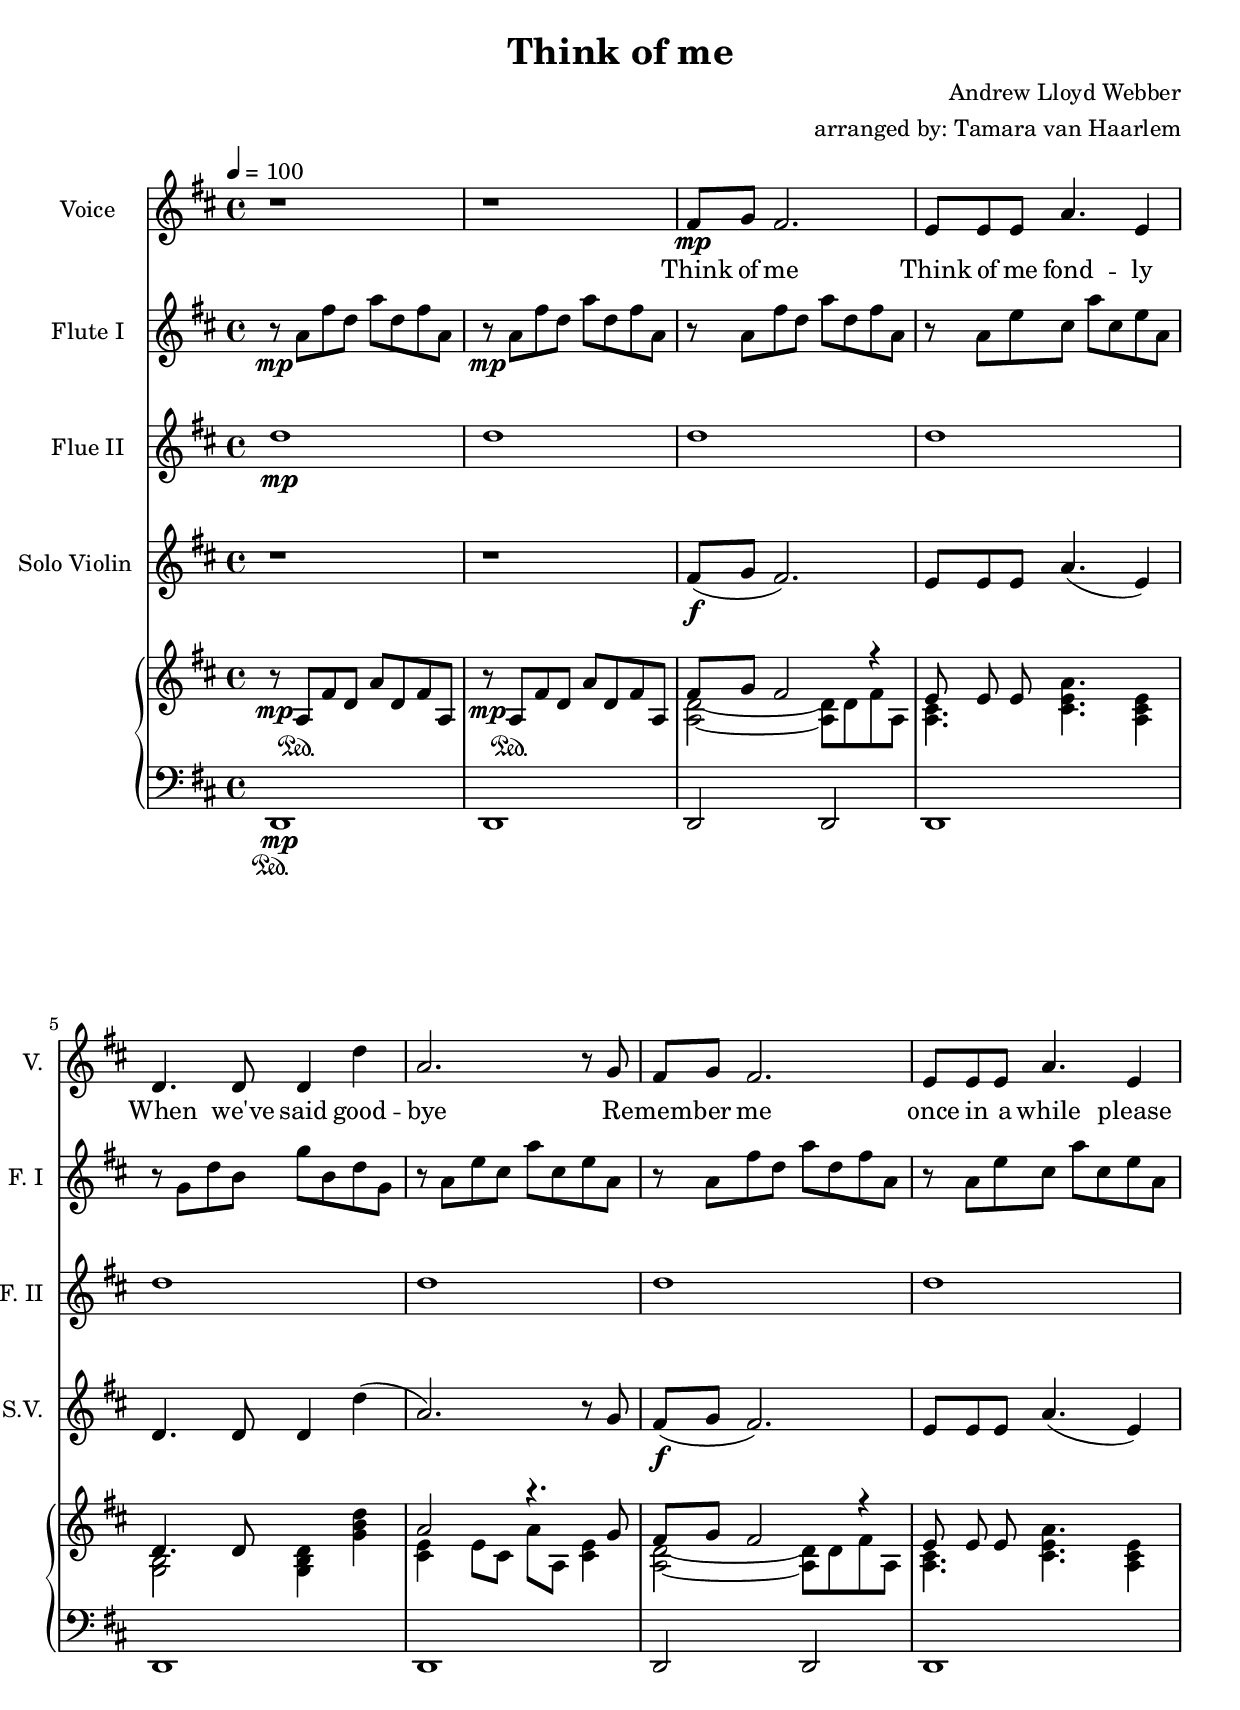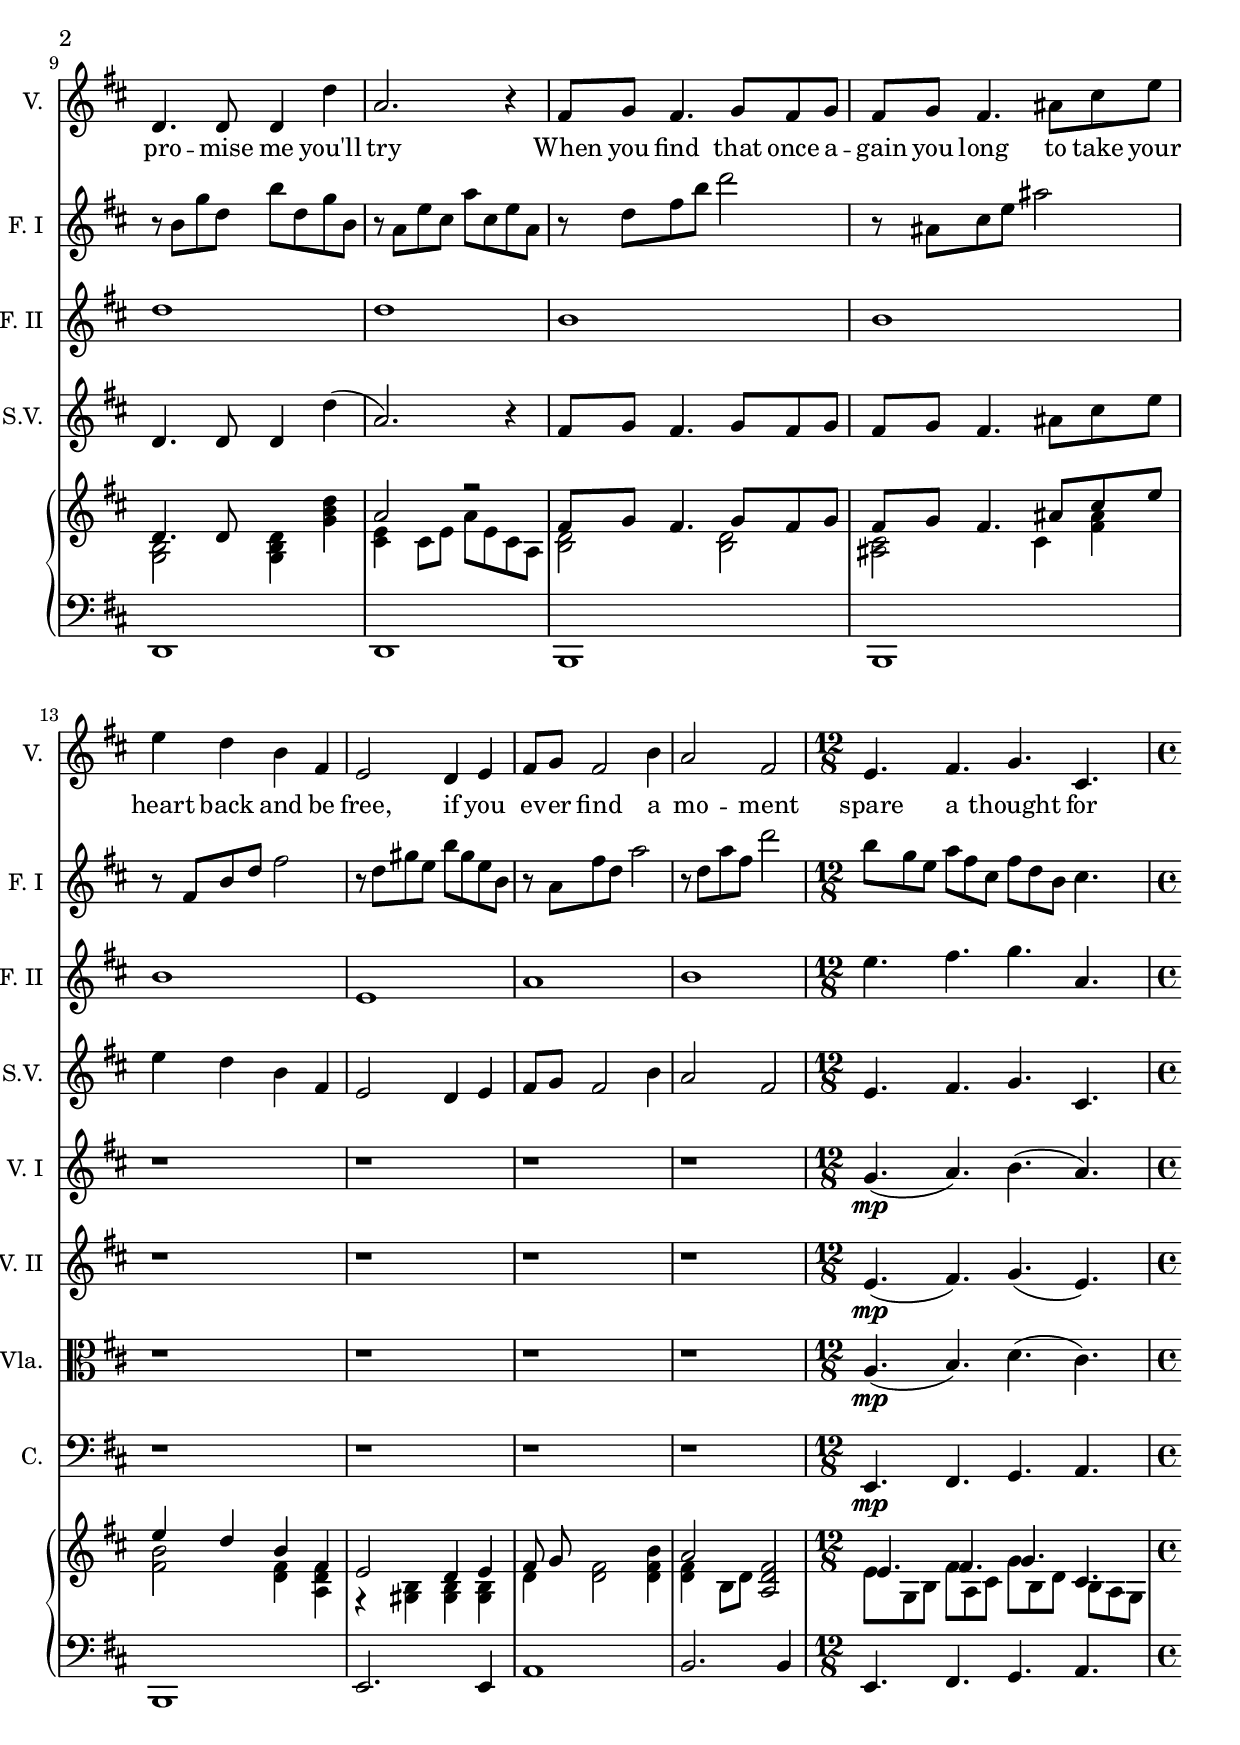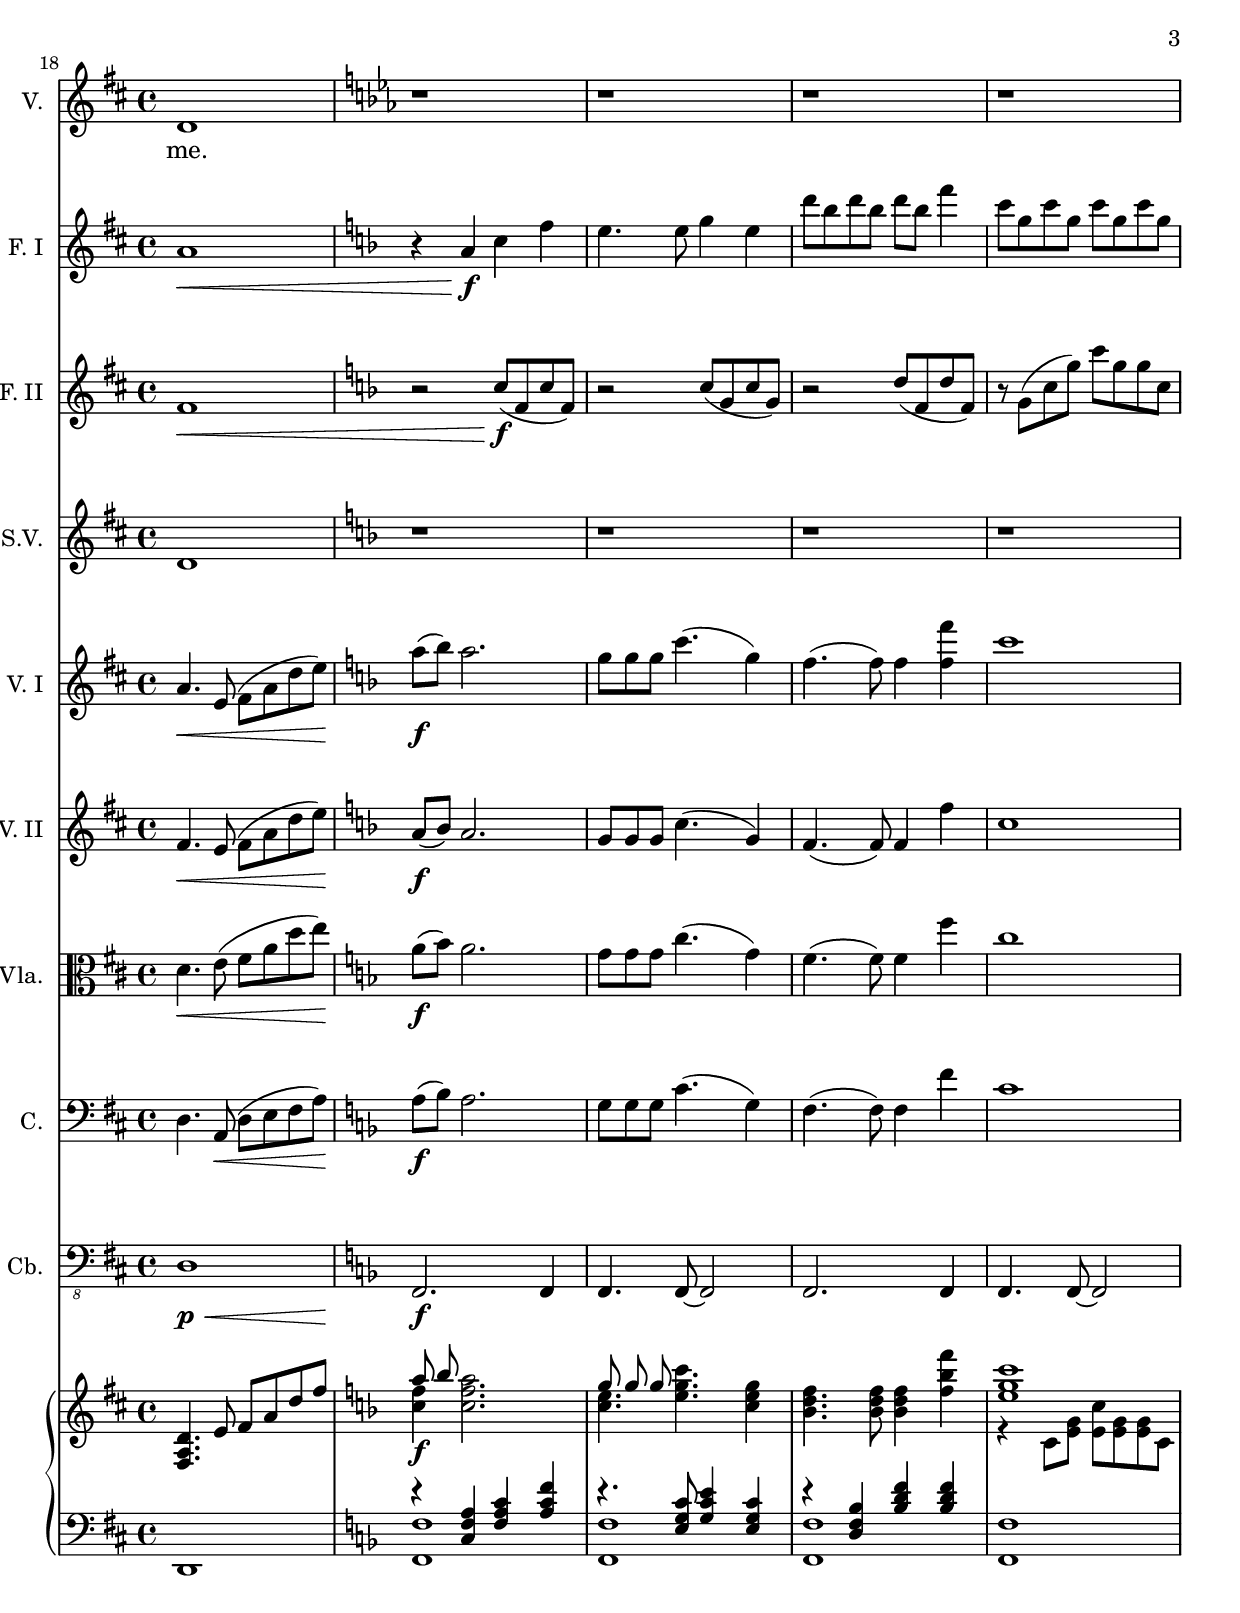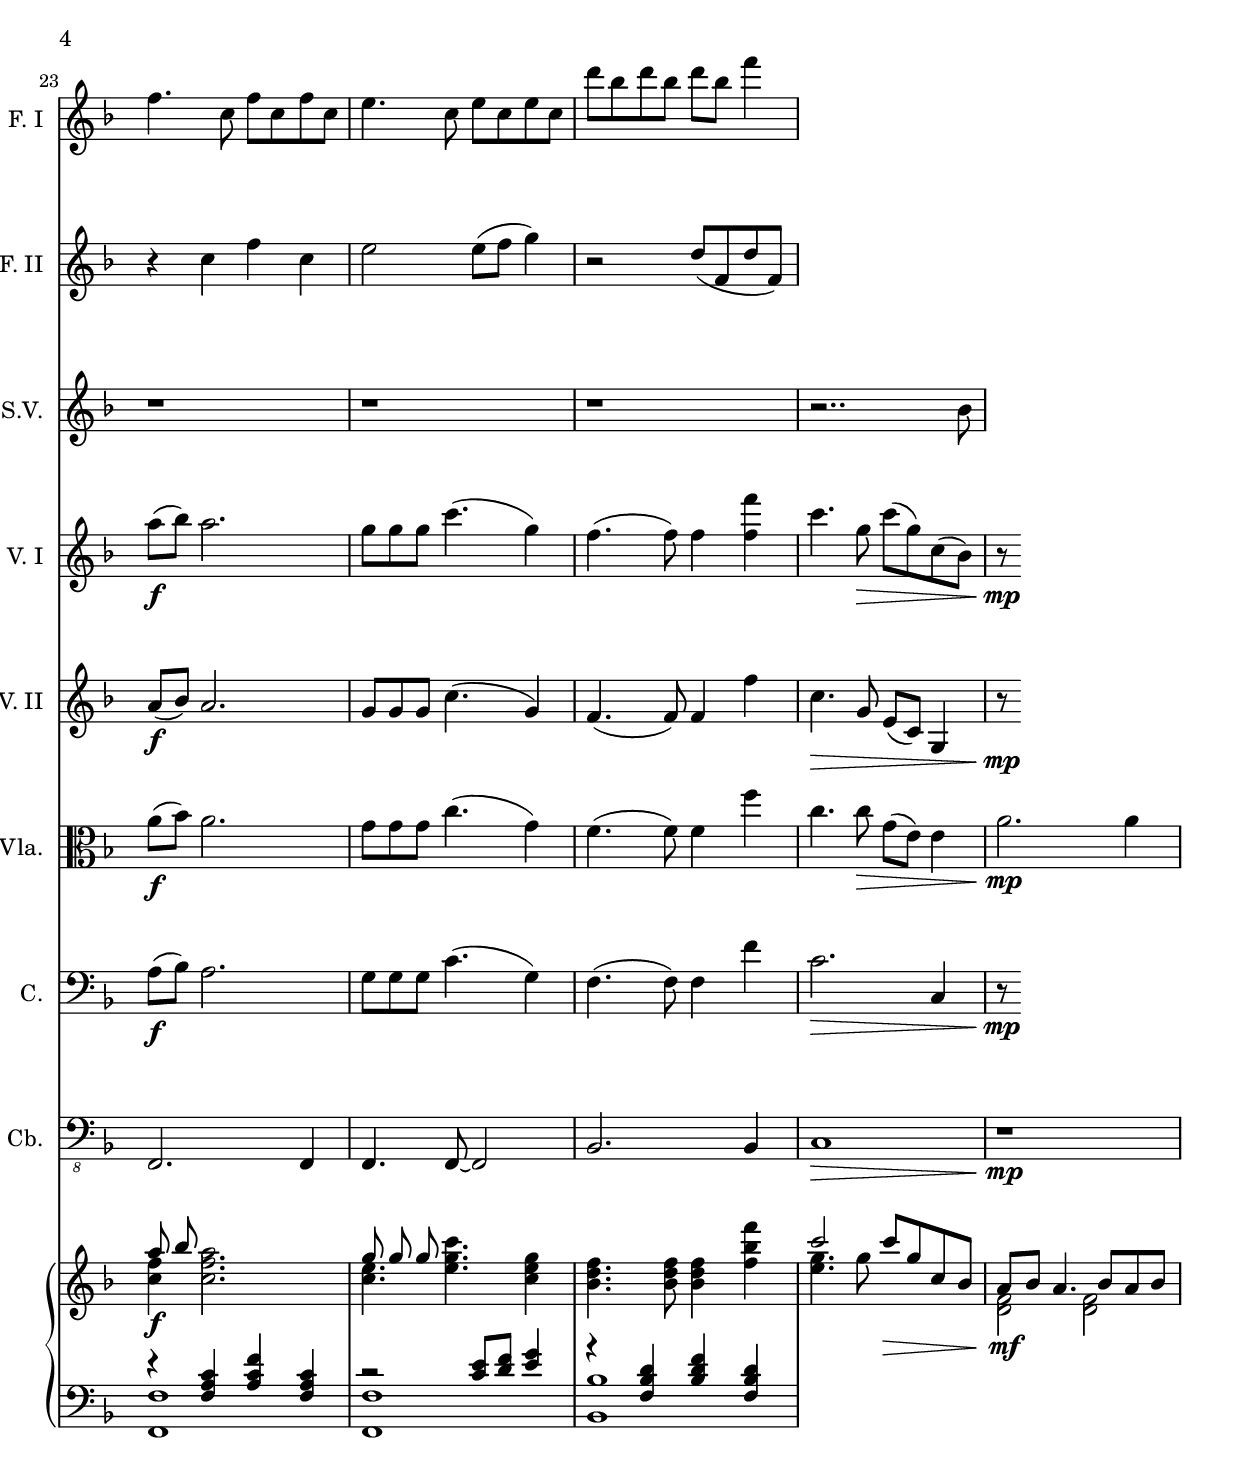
\include "articulate.ly"
\version "2.18.2"

\header {
  title = "Think of me"
  composer = "Andrew Lloyd Webber"
  arranger = "arranged by: Tamara van Haarlem"
}


voiceStaff= \relative c' { \tempo 4=100 \time 4/4 \key d \major
  %1 Think of me, think of me fondly, when we've said good-
  r1 |
  r |
  fis8\mp g fis2. |
  e8 e e a4. e4 |
  d4. d8 d4 d' |

  %6 bye. remember me once in a while please promise me you'll try
  a2. r8 g8 |
  fis g fis2. |
  e8 e e a4. e4 |
  d4. d8 d4 d' |
  a2. r4 |

  %11 when you find that once again you long to take your heart back and be free
  fis8 g fis4. g8 fis g |
  fis g fis4. ais8 cis e |
  e4 d b fis |
  e2

  %14 if you ever find a moment, spare a thought for me
  d4 e |
  fis8 g fis2 b4 |
  a2 fis |
  \time 12/8
  e4. fis g cis, |
  \time 4/4
  d1 |

  %19
  \key es \major
  \repeat unfold 7 r1 |

}

fthemea = \relative c'' {
  r8 a fis' d a' d, fis a, |
}

fthemeb = \relative c'' {
  r8 a e' cis a' cis, e a, |
}

fthemec = \relative c'' {
  r8 g d' b g' b, d g, |
}

fthemed = \relative c'' {
  r8 b g' d b' d, g b, |
}

fluteone = \relative c'' {
  \key d \major \tempo 4=100
  %1
  \repeat unfold 2 { r8\mp a fis' d a' d, fis a, | }
  \fthemea
  \fthemeb
  \fthemec
  \fthemeb

  %7
  \fthemea
  \fthemeb
  \fthemed
  \fthemeb

  %11
  r8 d fis b d2 |
  r8 ais, cis e ais2 |
  r8 fis, b d fis2 |
  r8 d gis e b' gis e b |
  r a fis' d a'2 |
  r8 d, a' fis d'2 |
  \time 12/8
  b8 g e a fis cis fis d b cis4. |
  \time 4/4
  a1\< |

  %19
  \key f \major
  r4 a\f c f |
  e4. e8 g4 e |
  d'8 bes d bes d bes f'4 |
  c8 g c g c g c g |

  %23
  f4. c8 f c f c |
  e4. c8 e c e c |
  d'8 bes d bes d bes f'4 |

  %26


}

flutetwo = \relative c'' {
  \key d \major
  %1
  d1\mp | d | d | d | d |

  %6
  d | d | d | d | d |
  
  %11
  b | b | b | e, | a |

  %16
  b |
  \time 12/8
  e4. fis g a, |
  \time 4/4
  fis1\< |

  %19
  \key f \major
  r2 c'8\f( f, c' f,) |
  r2 c'8( g c g) |
  r2 d'8( f, d' f,) |
  r8 g( c g') c g g c, |

  %23
  r4 c f c |
  e2 e8( f g4) |
  r2 d8( f, d' f,) |

}

soloviolin = \relative c' {
  \key d \major
  % 1
  r1 |
  r |
  \repeat unfold 2 {
    fis8\f( g fis2.) |
    e8 e e a4.( e4) |
    d4. d8 d4 d'( |
  }
  \alternative {
    { a2.) r8 g | }
    { a2.) r4 | }
  }

  %11
  fis8 g fis4. g8 fis g |
  fis g fis4. ais8 cis e |
  e4 d b fis |
  e2 d4 e |
  fis8 g fis2 b4 |

  %16
  a2 fis |
  \time 12/8
  e4. fis g cis, |
  \time 4/4
  d1 |

  %19
  \key f \major
  \repeat unfold 7 r1 |

  %26
  r2.. bes'8 |


}

violinone = \relative c'' {
  \key d \major
  \repeat unfold 16 r1 |
  
  %17
  \time 12/8
  g4.\mp( a) b( a) |
  \time 4/4
  a\< e8( fis a d e) |
  
  %19
  \key f \major
  \repeat unfold 2 {
    a\f( bes) a2. |
    g8 g g c4.( g4) |
    f4.( f8) f4 < f f'> |
  }
  \alternative {
    { c'1 | }
    { c4. g8\> c( g) c,( bes) | }
  }

  r8\mp

}

violintwo = \relative c' {
  \key d \major
  \repeat unfold 16 r1 |

  %17
  \time 12/8
  e4.\mp( fis) g( e) |
  \time 4/4
  fis4.\< e8( fis a d e) |

  %19
  \key f \major
  \repeat unfold 2 {
    a,8\f( bes) a2. |
    g8 g g c4.( g4) |
    f4.( f8) f4 f' |
  }
  \alternative {
    { c1 |}
    { c4.\> g8 e( c) g4 |}
  }

  r8\mp


}

viola = \relative c' {
  \key d \major \clef alto
  \repeat unfold 16 r1 |

  %17
  \time 12/8
  a4.\mp( b) d( cis) |
  \time 4/4
  d\< e8( fis a d e) |

  %19
  \key f \major
  \repeat unfold 2 {
    a,\f( bes) a2. |
    g8 g g c4.( g4) |
    f4.( f8) f4 f' |
  }
  \alternative {
    { c1 |}
    { c4. c8\> g( e) e4 | }
  }

  %27
  a2.\mp a4 |


}

cello = \relative c, {
  \key d \major \clef "bass"
  \repeat unfold 16 r1 |

  %17
  \time 12/8
  e4.\mp fis g a |
  \time 4/4
  d4. a8\<( d e fis a) |

  %19
  \key f \major
  \repeat unfold 2 {
    a\f( bes) a2. |
    g8 g g c4.( g4) |
    f4.( f8) f4 f' |
  }
  \alternative {
    { c1 | }
    { c2.\> c,4 | }
  }

  %27
  r8\mp

}

contrabass = \relative c, {
  \key d \major \clef "bass_8"
  \repeat unfold 16 r1 |

  %17
  \time 12/8
  r1. |
  \time 4/4
  d1\p\< |

  %19
  \key f \major
  f,2.\f f4 |
  f4. f8~ f2 |
  f2. f4 |
  f4. f8~ f2 |
  f2. f4 |
  f4. f8~ f2 |
  bes2. bes4 |

  %26
  c1\> |
  r1\mp |

}

upperStaff= \relative c' { \key d \major
  %1
  \repeat unfold 2 { r8\mp a\sustainOn fis' d a' d, fis a, | }
  \repeat unfold 2 {
    <<
      { \voiceOne fis' g fis2 r4 }
      \new Voice { \voiceTwo < a, d>2~ < a d>8 d fis a, }
    >> |
    <<
      { \voiceTwo < a cis>4. }
      \new Voice { \voiceOne e'8 e e }
    >> < cis e a>4. < a cis e>4 |
    <<
      { \voiceTwo < g b>2 }
      \new Voice { \voiceOne d'4. d8 }
    >> < g, b d>4 < g' b d> |
  }
  \alternative {
    { 
      %6
      <<
        { \voiceOne a2 r4. g8 }
        \new Voice { \voiceTwo < cis, e>4 e8 cis a' a, < cis e>4 }
      >> |
    }
    {
      %10
      <<
        { \voiceOne a'2 r2 }
        \new Voice { \voiceTwo < cis, e>4 cis8 e a e cis a }
      >> |
    }
  }

  %11
  <<
    { \voiceTwo < b d>2 < b d> }
    \new Voice { \voiceOne fis'8 g fis4. g8 fis g }
  >> |
  <<
    { \voiceTwo < ais, cis >2 cis4 < fis ais> }
    \new Voice { \voiceOne fis8 g fis4. ais8 cis e }
  >> |
  <<
    { \voiceTwo < fis, b>2 < d fis>4 < a d fis> }
    \new Voice { \voiceOne e''4 d b fis }
  >> |
  <<
    { \voiceOne e2 d4 e }
    \new Voice { \voiceTwo r4 < gis, b> < gis b> < gis b> }
  >> |
  <<
    { \voiceTwo d' }
    \new Voice { \voiceOne fis8 g }
  >> < d fis>2 < d fis b>4 |
  <<
    { \voiceOne a'2 }
    \new Voice { \voiceTwo < d, fis>4 b8 d }
  >> < a d fis>2 |
  \time 12/8
  <<
    { \voiceOne e'4. fis g cis, }
    \new Voice { \voiceTwo e8 g, b fis' a, cis g' b, d b a g }
  >> |
  \time 4/4
  < fis a d>4. e'8 fis a d fis |

  %19
  \key f \major
  \transpose es f \relative c''' {
    \repeat unfold 2 {
      <<
        { \voiceTwo < bes, es>4\f }
        \new Voice { \voiceOne g'8 as }
      >> < bes, es g>2. |
      <<
        { \voiceTwo < bes d>4. }
        \new Voice { \voiceOne f'8 f f } 
      >> < d f bes>4. < bes d f>4 |
      < as c es>4. < as c es>8 < as c es>4 < es' as es'> |
    }
    \alternative {
      {
        <<
          { \voiceOne < d f bes>1 }
          \new Voice { \voiceTwo r4 bes,8 < d f> < d bes'> < d f> < d f> bes }
        >> |
      }
      {
        %26
        <<
          { \voiceOne bes''2 }
          \new Voice { \voiceTwo < d, f>4. f8 }
        >> bes\> f bes, as |
      }
    }
  
    %27
    <<
      { \voiceTwo< c, es>2\mf < c es> }
      \new Voice { \voiceOne g'8 as g4. as8 g as }
    >> |
  }


}

lowerStaff= \relative c, { \clef "bass" \key d \major
  %1
  d1\mp\sustainOn |
  d |
  d2 d |
  d1 |
  d |

  %6
  d |
  d2 d |
  d1 |
  d |
  d |

  %11
  b | b | b |
  e2. e4 |
  a1 |
  b2. b4 |
  \time 12/8
  e,4. fis g a |
  \time 4/4
  d,1 |

  %19
  \key f \major
  <<
    { \voiceTwo < f\f f'>1 }
    \new Voice { \voiceOne r4 < c' f a>4 < f a c> < a c f> }
  >> |
  \transpose es f \relative c {
    <<
      { \voiceTwo < es, es'>1 }
      \new Voice { \voiceOne  r4. < d' f bes>8 < f bes d>4 < d f bes> }
    >> |
    <<
      { \voiceTwo < es, es'>1 }
      \new Voice { \voiceOne r4 < c' es as>4 < as' c es> < as c es> }
    >> |
    < es, es'>1 |
    <<
      { \voiceTwo < es es'> }
      \new Voice { \voiceOne r4 < es' g bes>4 < g bes es> < es g bes> }
    >> |
    <<
      { \voiceTwo < es, es'>1 }
      \new Voice { \voiceOne r2 < bes'' d>8 < c es> < d f>4 }
    >> |
    <<
      { \voiceTwo < as, as'>1 }
      \new Voice { \voiceOne r4 < es' as c>4 < as c es> < es as c> }
    >> |
  }

}
sopranotext = \lyrics {
  Think of me
  Think of me fond -- ly
  When we've said good -- bye

  Re -- mem -- ber me
  once in a while please pro -- mise me you'll try

  When you find
  that once a -- gain you long
  to take your heart back and be free,
  if you ev -- er find a mo -- ment
  spare a thought for me.

  We ne -- ver said our love was ev -- er green
  or as un -- chang -- ging as the sea,
  but if you can still re -- mem -- ber,
  stop and think of me.

  Think of al the things we've shared and seen;
  don't think a -- bout the things which might have been.
}


\book {
  \bookOutputSuffix "orchestra"
  \score{
    <<
      \new Staff = "voice" <<
        \set Staff.instrumentName = \markup { "Voice" }
        \set Staff.shortInstrumentName = \markup { "V." }
        \set Staff.midiInstrument = "choir aahs"
        \voiceStaff
      >>
      \addlyrics { \sopranotext }
      \new Staff = "flute" <<
        \set Staff.instrumentName = \markup { "Flute I" }
        \set Staff.shortInstrumentName = \markup { "F. I" }
        \set Staff.midiInstrument = "flute"
        \fluteone
      >>
      \new Staff = "flute" <<
        \set Staff.instrumentName = \markup { "Flue II" }
        \set Staff.shortInstrumentName = \markup { "F. II" }
        \set Staff.midiInstrument = "flute"
        \flutetwo
      >>
      \new Staff = "violin" <<
        \set Staff.instrumentName = \markup { "Solo Violin" }
        \set Staff.shortInstrumentName = \markup { "S.V." }
        \set Staff.midiInstrument = "violin"
        \soloviolin
      >>
      \new Staff = "violin" <<
        \set Staff.instrumentName = \markup { "Violin I" }
        \set Staff.shortInstrumentName = \markup { "V. I" }
        \set Staff.midiInstrument = "violin"
        \violinone
      >>
      \new Staff = "violin" <<
        \set Staff.instrumentName = \markup { "Violin II" }
        \set Staff.shortInstrumentName = \markup { "V. II" }
        \set Staff.midiInstrument = "violin"
        \violintwo
      >>
      \new Staff = "viola" <<
        \set Staff.instrumentName = \markup { "Viola" }
        \set Staff.shortInstrumentName = \markup { "Vla." }
        \set Staff.midiInstrument = "viola"
        \viola
      >>
      \new Staff = "cello" <<
        \set Staff.instrumentName = \markup { "Cello" }
        \set Staff.shortInstrumentName = \markup { "C." }
        \set Staff.midiInstrument = "cello"
        \cello
      >>
      \new Staff = "contrabass" <<
        \set Staff.instrumentName = \markup { "Contrabass" }
        \set Staff.shortInstrumentName = \markup { "Cb." }
        \set Staff.midiInstrument = "contrabass"
        \contrabass
      >>
      \new PianoStaff = "piano"
      <<
        \set Staff.instrumentName = \markup { "Piano" }
        \set Staff.shortInstrumentName = \markup { "P." }
        \set Staff.midiInstrument = "bright acoustic"
        \new Staff \upperStaff
        \new Staff \lowerStaff
      >>
    >>
    %\midi { }
    \layout { 
      \context {
        \Staff \RemoveEmptyStaves
        \override VerticalAxisGroup #'remove-first = ##t
      }
    
    } 
  }
}

\book {
  \bookOutputSuffix "orchestra-no-voice-midi"
  \score{
    \unfoldRepeats \articulate <<
      \new Staff = "flute" <<
        \set Staff.instrumentName = \markup { "Flute I" }
        \set Staff.shortInstrumentName = \markup { "F. I" }
        \set Staff.midiInstrument = "flute"
        \fluteone
      >>
      \new Staff = "flute" <<
        \set Staff.instrumentName = \markup { "Flue II" }
        \set Staff.shortInstrumentName = \markup { "F. II" }
        \set Staff.midiInstrument = "flute"
        \flutetwo
      >>
      \new Staff = "violin" <<
        \set Staff.instrumentName = \markup { "Solo Violin" }
        \set Staff.shortInstrumentName = \markup { "S.V." }
        \set Staff.midiInstrument = "violin"
        \soloviolin
      >>
      \new Staff = "violin" <<
        \set Staff.instrumentName = \markup { "Violin I" }
        \set Staff.shortInstrumentName = \markup { "V. I" }
        \set Staff.midiInstrument = "violin"
        \violinone
      >>
      \new Staff = "violin" <<
        \set Staff.instrumentName = \markup { "Violin II" }
        \set Staff.shortInstrumentName = \markup { "V. II" }
        \set Staff.midiInstrument = "violin"
        \violintwo
      >>
      \new Staff = "viola" <<
        \set Staff.instrumentName = \markup { "Viola" }
        \set Staff.shortInstrumentName = \markup { "Vla." }
        \set Staff.midiInstrument = "viola"
        \viola
      >>
      \new Staff = "cello" <<
        \set Staff.instrumentName = \markup { "Cello" }
        \set Staff.shortInstrumentName = \markup { "C." }
        \set Staff.midiInstrument = "cello"
        \cello
      >>
      \new Staff = "contrabass" <<
        \set Staff.instrumentName = \markup { "Contrabass" }
        \set Staff.shortInstrumentName = \markup { "Cb." }
        \set Staff.midiInstrument = "contrabass"
        \contrabass
      >>
      \new PianoStaff = "piano"
      <<
        \set Staff.instrumentName = \markup { "Piano" }
        \set Staff.shortInstrumentName = \markup { "P." }
        \set Staff.midiInstrument = "bright acoustic"
        \new Staff \upperStaff
        \new Staff \lowerStaff
      >>
    >>
    \midi { }
    } 
}

